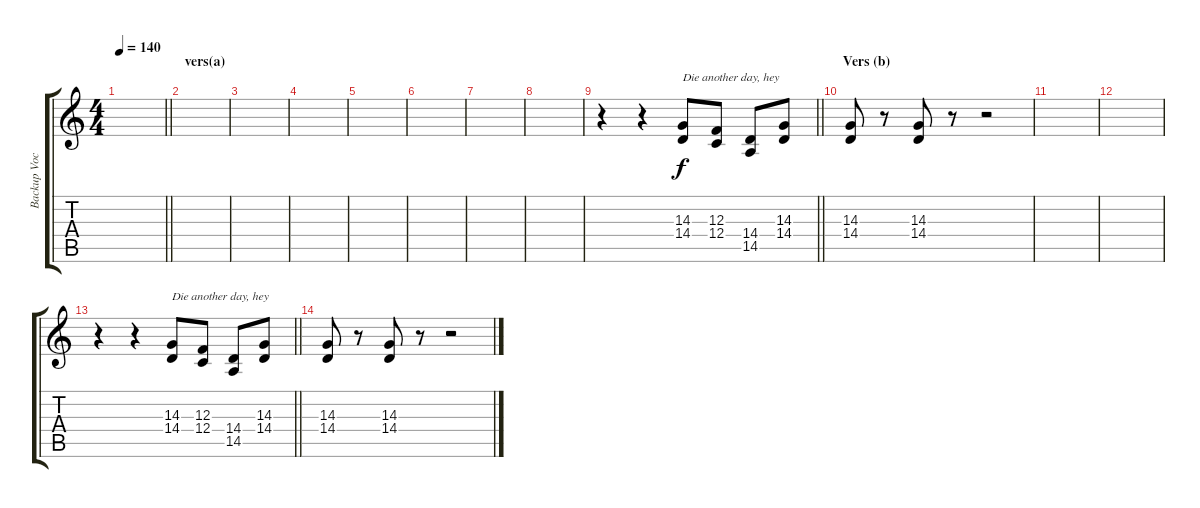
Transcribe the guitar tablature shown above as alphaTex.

\track ("Backup Vocals" "Backup Voc") {instrument flute}
\staff {score tabs}
\tuning (D4 A3 F3 C3 G2 D2) {hide}
\ts (4 4)
\tempo 140
\clef g2
\barLineRight lightlight
\ks c
|
\section ("" "vers(a)")
|
|
|
|
|
|
|
\barLineRight lightlight
r.4 r.4 (14.3 14.4).8{txt "Die another day, hey"} (12.3 12.4).8 (14.4 14.5).8 (14.3 14.4).8 |
\section ("" "Vers (b)")
(14.3 14.4).8 r.8 (14.3 14.4).8 r.8 r.2 |
|
|
\barLineRight lightlight
r.4 r.4 (14.3 14.4).8{txt "Die another day, hey"} (12.3 12.4).8 (14.4 14.5).8 (14.3 14.4).8 |
(14.3 14.4).8 r.8 (14.3 14.4).8 r.8 r.2
